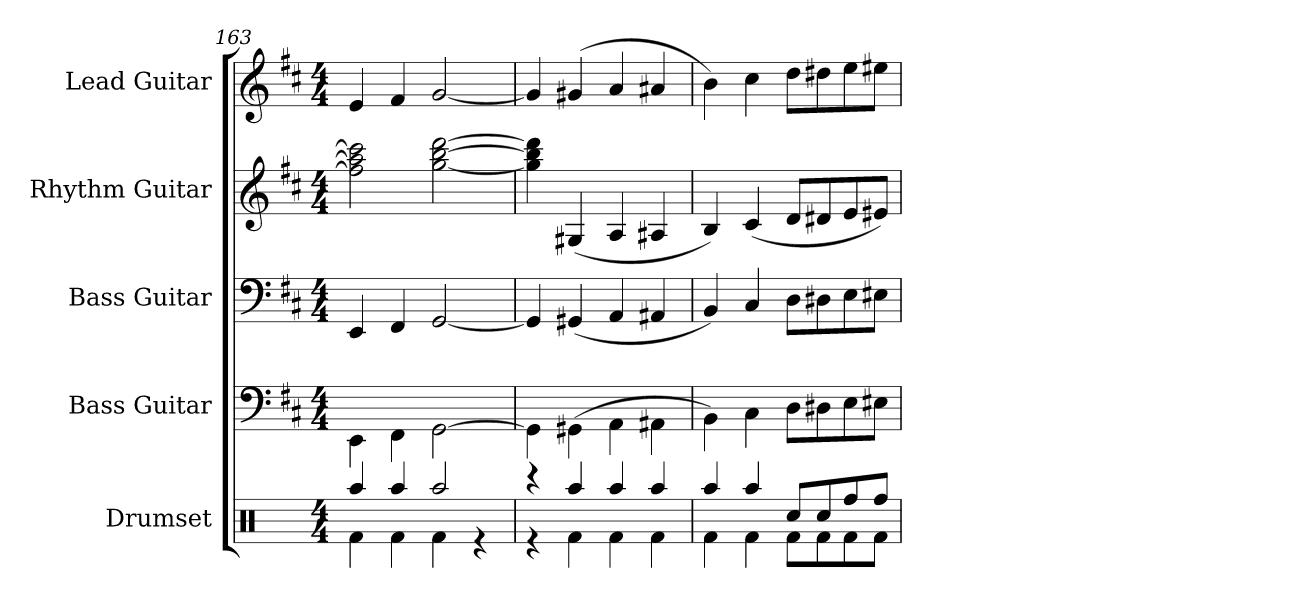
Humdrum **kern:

**kern	**kern	**kern	**kern	**kern
*part5	*part4	*part3	*part2	*part1
*staff5	*staff4	*staff3	*staff2	*staff1
*I"Drumset	*I"Bass Guitar	*I"Bass Guitar	*I"Rhythm Guitar	*I"Lead Guitar
*I'Drs.	*I'Bass	*I'Bass	*I'Rt.	*I'Ld.
*clefX	*	*clefF4	*clefG2	*clefG2
*k[]	*k[f#c#]	*k[f#c#]	*k[f#c#]	*k[f#c#]
*M4/4	*M4/4	*M4/4	*M4/4	*M4/4
=163	=163	=163	=163	=163
*^	*	*	*	*
4Raa/	4Rf\	4EE\	4EE/	2ff#\] 2aa#\] 2ccc#\]	4e/
4Raa/	4Rf\	4FF#\	4FF#/	.	4f#/
2Raa/	4Rf\	[2GG\	[2GG/	[2gg\ [2bb\ [2ddd\	[2g/
.	4r	.	.	.	.
=164	=164	=164	=164	=164	=164
4r	4r	4GG\]	4GG/]	4gg\] 4bb\] 4ddd\]	4g/]
4Raa/	4Rf\	(4GG#X\	(4GG#X/	(4G#X/	(4g#X/
4Raa/	4Rf\	4AA\	4AA/	4A/	4a/
4Raa/	4Rf\	4AA#X\	4AA#X/	4A#X/	4a#X/
=165	=165	=165	=165	=165	=165
4Raa/	4Rf\	4BB\)	4BB/)	4B/)	4b\)
4Raa/	4Rf\	4C#\	4C#/	(4c#/	4cc#\
8Rcc/L	8Rf\L	8D\L	8D\L	8d/L	8dd\L
8Rcc/	8Rf\	8D#X\	8D#X\	8d#X/	8dd#X\
8Rff/	8Rf\	8E\	8E\	8e/	8ee\
8Rff/J	8Rf\J	8E#X\J	8E#X\J	8e#X/J)	8ee#X\J
*v	*v	*	*	*	*
=	=	=	=	=
*-	*-	*-	*-	*-
